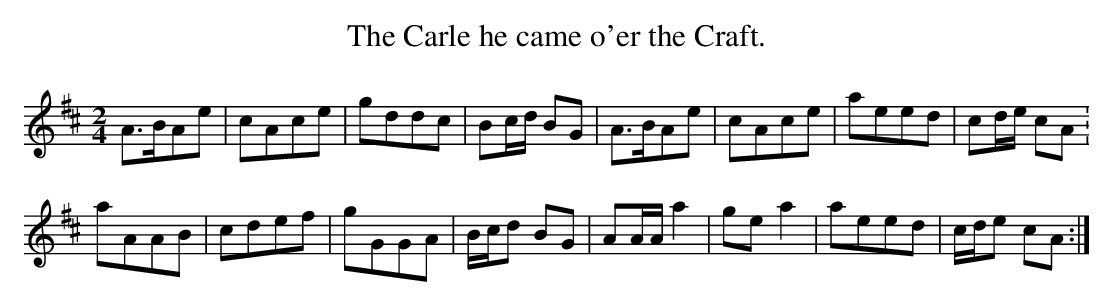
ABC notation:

X:1
T:The Carle he came o'er the Craft.
M:2/4
L:1/8
K:AMix % fits the bagpipe
A>BAe   |cAce|gddc|Bc/d/ BG |\
A>BAe   |cAce|aeed|cd/e/ cA:;
aAAB    |cdef|gGGA|B/c/d BG |\
AA/A/ a2|gea2|aeed|c/d/e cA:|
